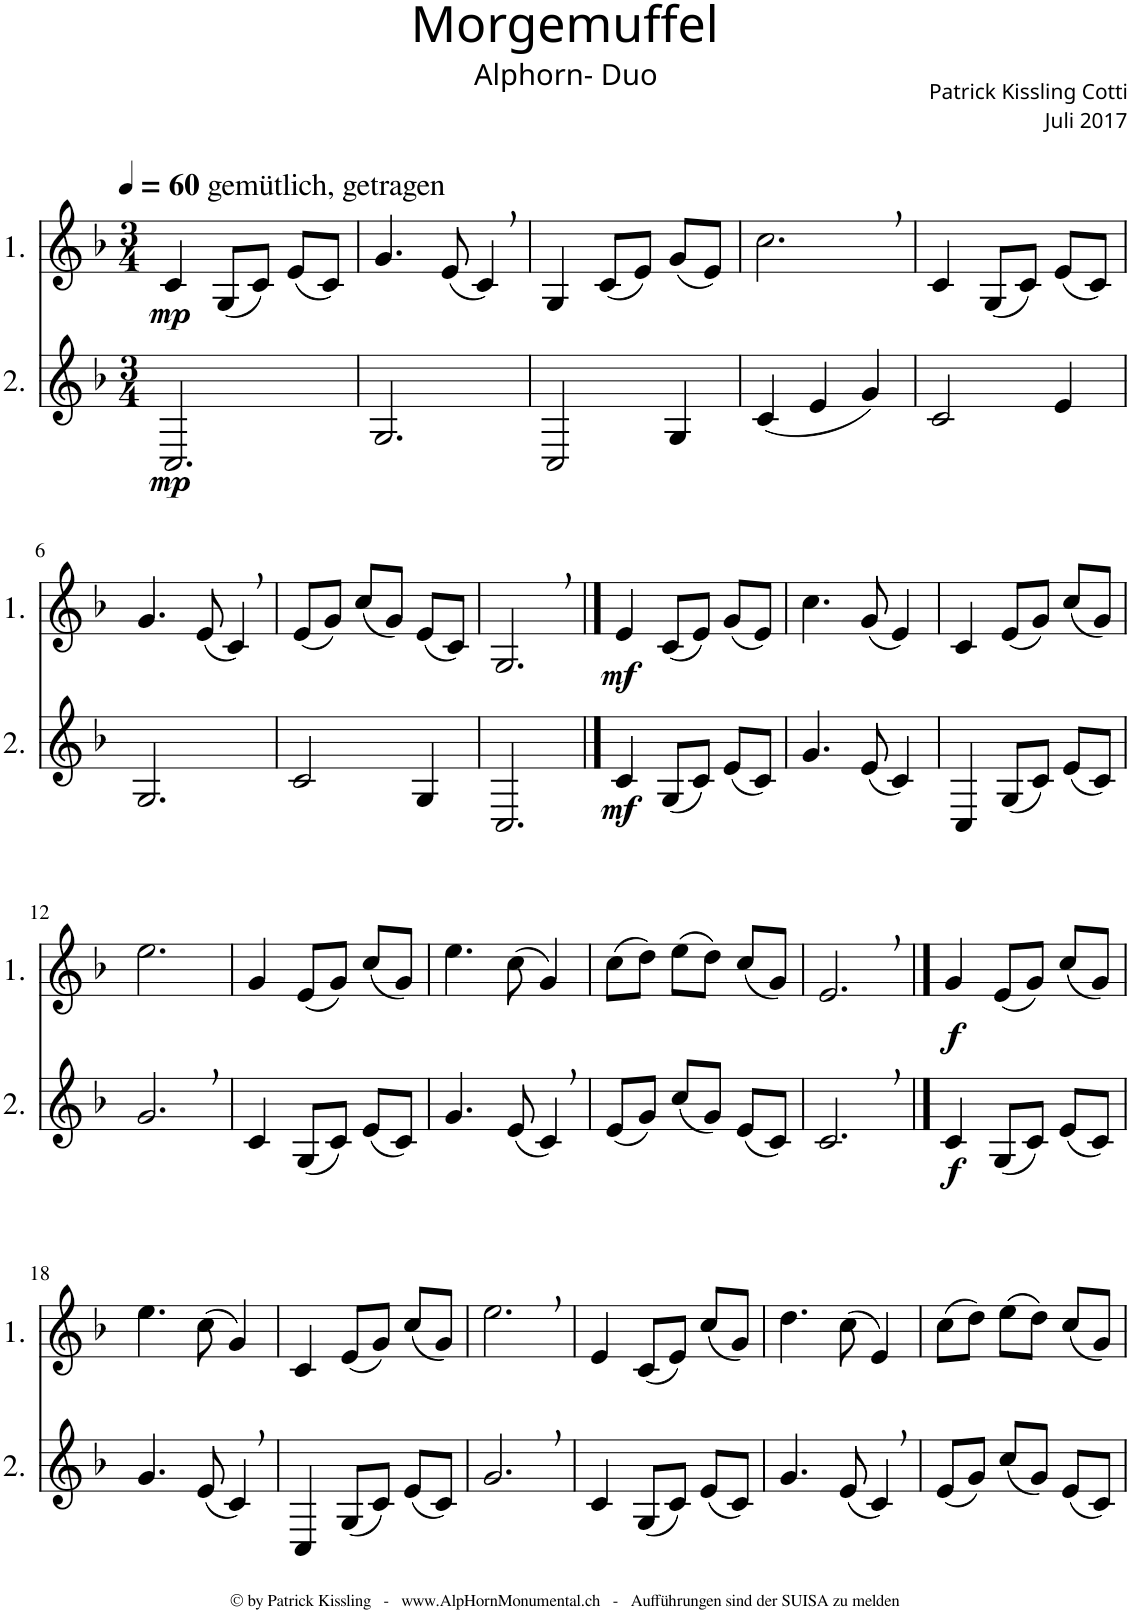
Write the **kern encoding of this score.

**kern	**dynam	**kern	**dynam
*part2	*part2	*part1	*part1
*staff2	*staff2	*staff1	*staff1
*I"2.	*	*I"1.	*
*clefG2	*	*clefG2	*
*Trd4c7	*	*Trd4c7	*
*k[b-]	*	*k[b-]	*
*M3/4	*	*M3/4	*
*MM60	*	*MM60	*
=1	=1	=1	=1
!	!	!LO:TX:a:t=gemütlich, getragen	!
!	!LO:DY:b	!	!LO:DY:b
2.C/	mp	4c/	mp
.	.	(8G/L	.
.	.	8c/J)	.
.	.	(8e/L	.
.	.	8c/J)	.
=2	=2	=2	=2
2.G/	.	4.g/	.
.	.	(8e/	.
.	.	4c,/)	.
=3	=3	=3	=3
2C/	.	4G/	.
.	.	(8c/L	.
.	.	8e/J)	.
4G/	.	(8g/L	.
.	.	8e/J)	.
=4	=4	=4	=4
(4c/	.	2.cc,\	.
4e/	.	.	.
4g/)	.	.	.
=5	=5	=5	=5
2c/	.	4c/	.
.	.	(8G/L	.
.	.	8c/J)	.
4e/	.	(8e/L	.
.	.	8c/J)	.
!!LO:LB:g=z
=6	=6	=6	=6
2.G/	.	4.g/	.
.	.	(8e/	.
.	.	4c,/)	.
=7	=7	=7	=7
2c/	.	(8e/L	.
.	.	8g/J)	.
.	.	(8cc/L	.
.	.	8g/J)	.
4G/	.	(8e/L	.
.	.	8c/J)	.
=8	=8	=8	=8
2.C/	.	2.G,/	.
==9	==9	==9	==9
!	!LO:DY:b	!	!LO:DY:b
4c/	mf	4e/	mf
(8G/L	.	(8c/L	.
8c/J)	.	8e/J)	.
(8e/L	.	(8g/L	.
8c/J)	.	8e/J)	.
=10	=10	=10	=10
4.g/	.	4.cc\	.
(8e/	.	(8g/	.
4c/)	.	4e/)	.
=11	=11	=11	=11
4C/	.	4c/	.
(8G/L	.	(8e/L	.
8c/J)	.	8g/J)	.
(8e/L	.	(8cc/L	.
8c/J)	.	8g/J)	.
!!LO:LB:g=z
=12	=12	=12	=12
2.g,/	.	2.ee\	.
=13	=13	=13	=13
4c/	.	4g/	.
(8G/L	.	(8e/L	.
8c/J)	.	8g/J)	.
(8e/L	.	(8cc/L	.
8c/J)	.	8g/J)	.
=14	=14	=14	=14
4.g/	.	4.ee\	.
(8e/	.	(8cc\	.
4c,/)	.	4g/)	.
=15	=15	=15	=15
(8e/L	.	(8cc\L	.
8g/J)	.	8dd\J)	.
(8cc/L	.	(8ee\L	.
8g/J)	.	8dd\J)	.
(8e/L	.	(8cc/L	.
8c/J)	.	8g/J)	.
=16	=16	=16	=16
2.c,/	.	2.e,/	.
==17	==17	==17	==17
!	!LO:DY:b	!	!LO:DY:b
4c/	f	4g/	f
(8G/L	.	(8e/L	.
8c/J)	.	8g/J)	.
(8e/L	.	(8cc/L	.
8c/J)	.	8g/J)	.
!!LO:LB:g=z
=18	=18	=18	=18
4.g/	.	4.ee\	.
(8e/	.	(8cc\	.
4c,/)	.	4g/)	.
=19	=19	=19	=19
4C/	.	4c/	.
(8G/L	.	(8e/L	.
8c/J)	.	8g/J)	.
(8e/L	.	(8cc/L	.
8c/J)	.	8g/J)	.
=20	=20	=20	=20
2.g,/	.	2.ee,\	.
=21	=21	=21	=21
4c/	.	4e/	.
(8G/L	.	(8c/L	.
8c/J)	.	8e/J)	.
(8e/L	.	(8cc/L	.
8c/J)	.	8g/J)	.
=22	=22	=22	=22
4.g/	.	4.dd\	.
(8e/	.	(8cc\	.
4c,/)	.	4e/)	.
=23	=23	=23	=23
(8e/L	.	(8cc\L	.
8g/J)	.	8dd\J)	.
(8cc/L	.	(8ee\L	.
8g/J)	.	8dd\J)	.
(8e/L	.	(8cc/L	.
8c/J)	.	8g/J)	.
=	=	=	=
*-	*-	*-	*-
